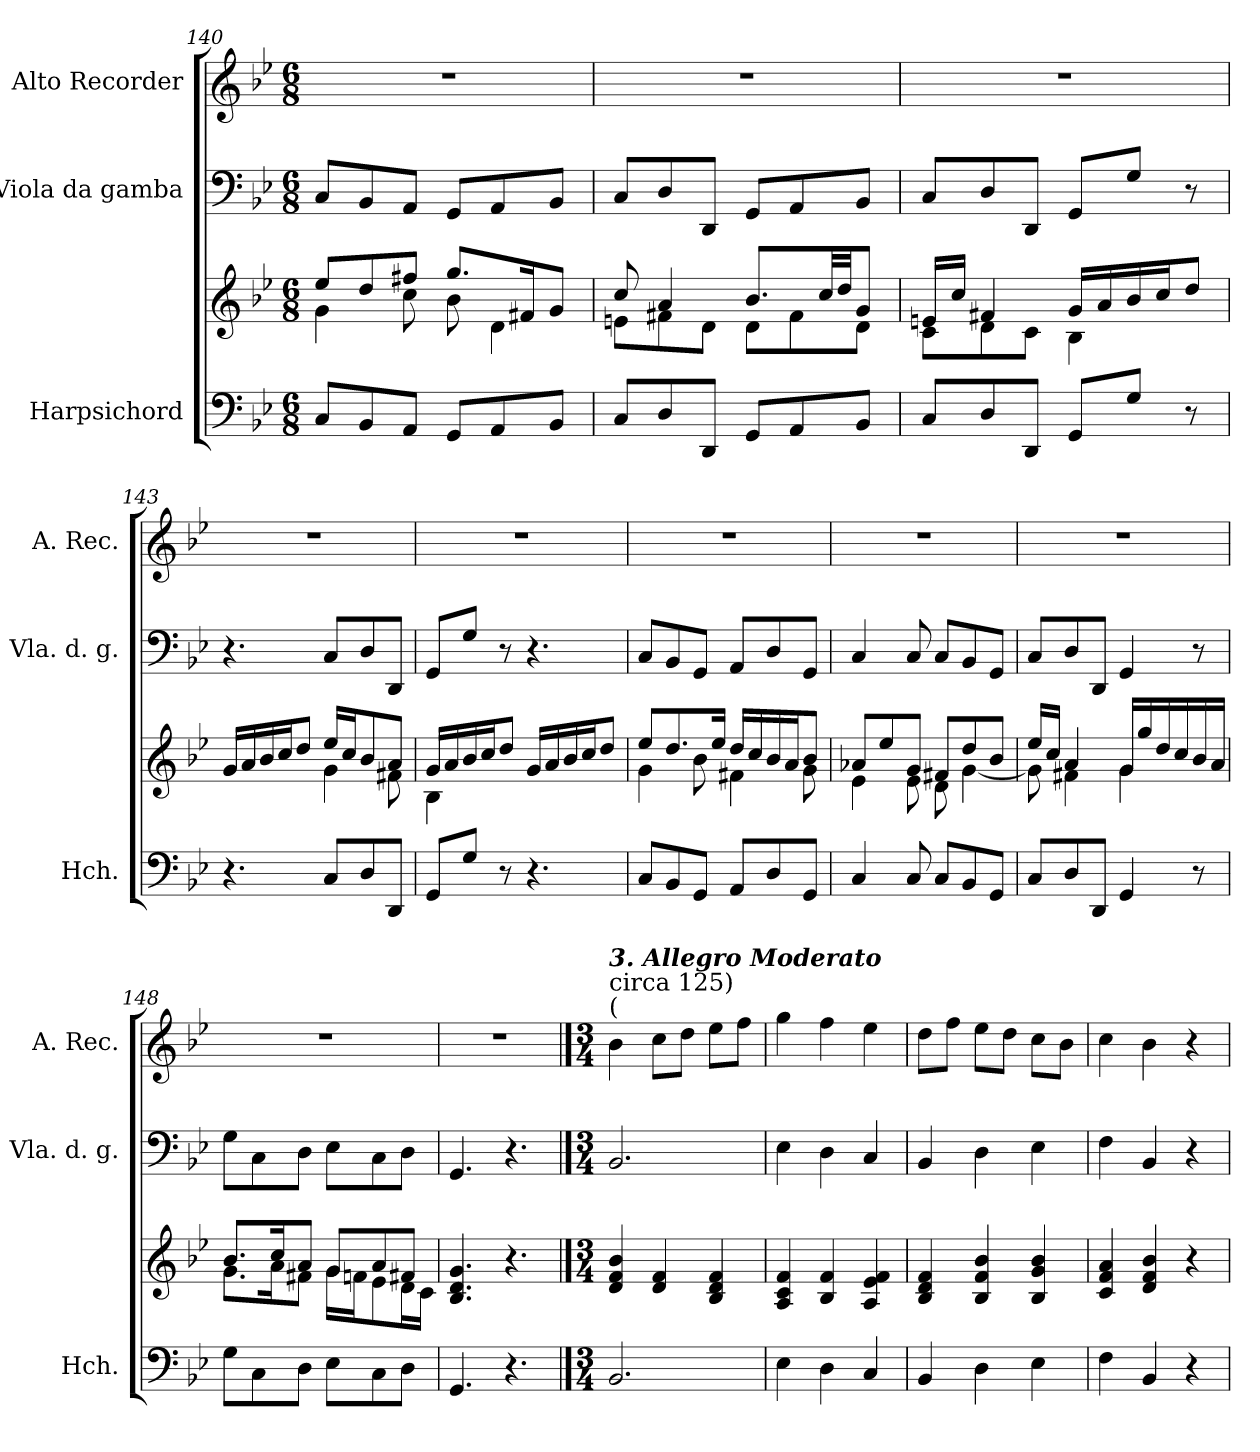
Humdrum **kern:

**kern	**kern	**kern	**kern
*part3	*part3	*part2	*part1
*staff4	*staff3	*staff2	*staff1
*I"Harpsichord	*	*I"Viola da gamba	*I"Alto Recorder
*I'Hch.	*	*I'Vla. d. g.	*I'A. Rec.
*clefF4	*clefG2	*clefF4	*clefG2
*k[b-e-]	*k[b-e-]	*k[b-e-]	*k[b-e-]
*B-:	*B-:	*B-:	*B-:
*M6/8	*M6/8	*M6/8	*M6/8
=140	=140	=140	=140
*	*^	*	*
8C/L	8ee-/L	4g\	8C/L	2.r
8BB-/	8dd/	.	8BB-/	.
8AA/J	8ff#X/J	8cc\	8AA/J	.
8GG/L	8.gg/L	8b-\	8GG/L	.
8AA/	.	4d\	8AA/	.
.	16f#X/K	.	.	.
8BB-/J	8g/J	.	8BB-/J	.
!!LO:LB:g=z
=141	=141	=141	=141	=141
8C/L	8cc/	8en\L	8C/L	2.r
8D/	4a/	8f#X\	8D/	.
8DD/J	.	8d\J	8DD/J	.
8GG/L	8.b-/L	8d\L	8GG/L	.
8AA/	.	8f#\	8AA/	.
.	32cc/LL	.	.	.
.	32dd/JJ	.	.	.
8BB-/J	8g/J	8d\J	8BB-/J	.
=142	=142	=142	=142	=142
8C/L	16en/LL	8c\L	8C/L	2.r
.	16cc/JJ	.	.	.
8D/	4f#X/	8d\	8D/	.
8DD/J	.	8c\J	8DD/J	.
8GG/L	16g/LL	4B-\	8GG/L	.
.	16a/	.	.	.
8G/J	16b-/	.	8G/J	.
.	16cc/J	.	.	.
8r	8dd/J	8ryy	8r	.
=143	=143	=143	=143	=143
4.r	16g/LL	4.ryy	4.r	2.r
.	16a/	.	.	.
.	16b-/	.	.	.
.	16cc/J	.	.	.
.	8dd/J	.	.	.
8C/L	16ee-/LL	4g\	8C/L	.
.	16cc/J	.	.	.
8D/	8b-/	.	8D/	.
8DD/J	8a/J	8f#X\	8DD/J	.
=144	=144	=144	=144	=144
8GG/L	16g/LL	4B-\	8GG/L	2.r
.	16a/	.	.	.
8G/J	16b-/	.	8G/J	.
.	16cc/J	.	.	.
8r	8dd/J	2ryy	8r	.
4.r	16g/LL	.	4.r	.
.	16a/	.	.	.
.	16b-/	.	.	.
.	16cc/J	.	.	.
.	8dd/J	.	.	.
=145	=145	=145	=145	=145
8C/L	8ee-/L	4g\	8C/L	2.r
8BB-/	8.dd/	.	8BB-/	.
8GG/J	.	8b-\	8GG/J	.
.	16ee-/Jk	.	.	.
8AA/L	16dd/LL	4f#X\	8AA/L	.
.	16cc/	.	.	.
8D/	16b-/	.	8D/	.
.	16a/J	.	.	.
8GG/J	8b-/J	8g\	8GG/J	.
=146	=146	=146	=146	=146
4C/	8a-X/L	4e-\	4C/	2.r
.	8ee-/	.	.	.
8C/	8g/J	8e-\	8C/	.
8C/L	8f#X/L	8d\	8C/L	.
8BB-/	8dd/	[4g\	8BB-/	.
8GG/J	8b-/J	.	8GG/J	.
=147	=147	=147	=147	=147
8C/L	16ee-/LL	8g\]	8C/L	2.r
.	16cc/JJ	.	.	.
8D/	4a/	4f#X\	8D/	.
8DD/J	.	.	8DD/J	.
4GG/	16g/LL	4g\	4GG/	.
.	16gg/	.	.	.
.	16dd/	.	.	.
.	16cc/	.	.	.
8r	16b-/	8ryy	8r	.
.	16a/JJ	.	.	.
=148	=148	=148	=148	=148
8G\L	8.b-/L	8.g\L	8G\L	2.r
8C\	.	.	8C\	.
.	16cc/K	16a\K	.	.
8D\J	8a/J	8f#X\J	8D\J	.
8E-\L	8g/L	16g\LL	8E-\L	.
.	.	16fn\J	.	.
8C\	8a/	8e-\	8C\	.
8D\J	8f#X/J	16d\L	8D\J	.
.	.	16c\JJ	.	.
*	*v	*v	*	*
=149	=149	=149	=149
4.GG/	4.B-/ 4.d/ 4.g/	4.GG/	2.r
4.r	4.r	4.r	.
!!LO:LB:g=z
==150	==150	==150	==150
*M3/4	*M3/4	*M3/4	*M3/4
!	!	!	!LO:TX:a:t=(
!	!	!	!LO:TX:a:t=circa 125)
!	!	!	!LO:TX:a:Bi:t=3. Allegro Moderato
2.BB-/	4d/ 4f/ 4b-/	2.BB-/	4b-\
.	4d/ 4f/	.	8cc\L
.	.	.	8dd\J
.	4B-/ 4d/ 4f/	.	8ee-\L
.	.	.	8ff\J
=151	=151	=151	=151
4E-\	4A/ 4c/ 4f/	4E-\	4gg\
4D\	4B-/ 4f/	4D\	4ff\
4C/	4A/ 4e-/ 4f/	4C/	4ee-\
=152	=152	=152	=152
4BB-/	4B-/ 4d/ 4f/	4BB-/	8dd\L
.	.	.	8ff\J
4D\	4B-/ 4f/ 4b-/	4D\	8ee-\L
.	.	.	8dd\J
4E-\	4B-/ 4g/ 4b-/	4E-\	8cc\L
.	.	.	8b-\J
=153	=153	=153	=153
4F\	4c/ 4f/ 4a/	4F\	4cc\
4BB-/	4d/ 4f/ 4b-/	4BB-/	4b-\
4r	4r	4r	4r
=	=	=	=
*-	*-	*-	*-
